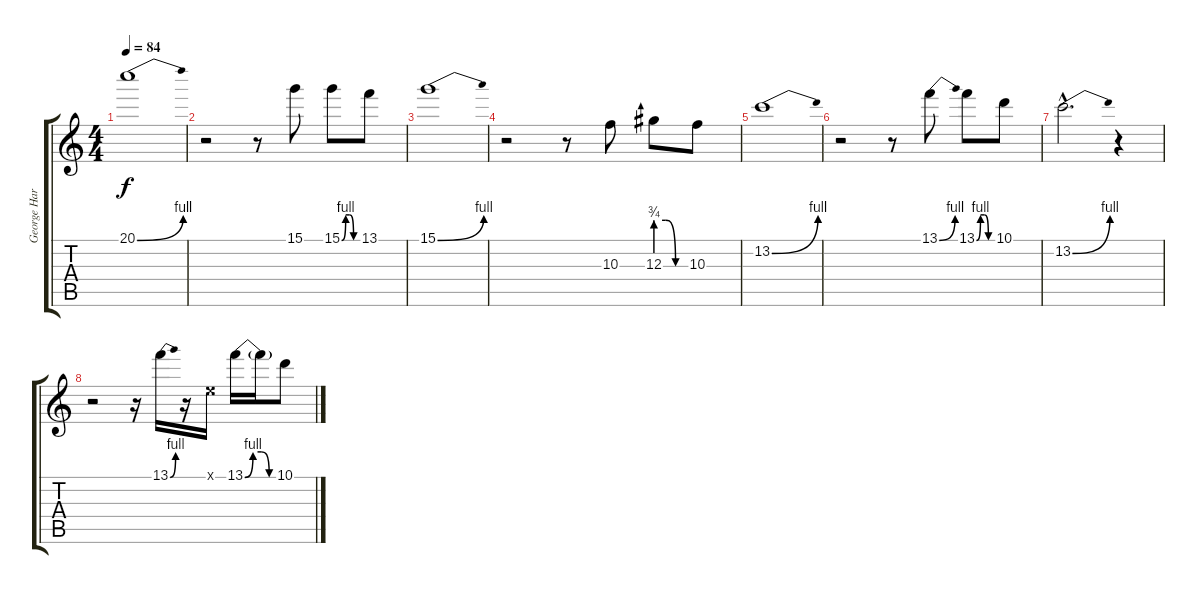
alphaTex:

\track ("George Harrison (Guitare I) " "George Har") {instrument overdrivenguitar}
\staff {score tabs}
\tuning (E4 B3 G3 D3 A2 E2) {hide}
\ts (4 4)
\tempo 84
\clef g2
\ks c
20.1{be (bend 0 0 60 4)}.1{dy f} |
r.2 r.8 15.1.8 15.1{be (custom 0 0 15 4 30 4 45 0 60 0)}.8 13.1.8 |
15.1{be (bend 0 0 60 4)}.1 |
r.2 r.8 10.3.8 12.3{be (custom 0 3 20 3 40 0 60 0)}.8 10.3.8 |
13.2{be (bend 0 0 60 4)}.1 |
r.2 r.8 13.1{be (bend 0 0 60 4)}.8 13.1{be (custom 0 0 15 4 30 4 45 0 60 0)}.8 10.1.8 |
13.2{be (bend 0 0 60 4) hac}.2{d} r.4 |
r.2 r.16 13.1{be (bend 0 0 60 4)}.16 r.16 0.1{x}.16 13.1{be (custom 0 0 15 4 30 4 45 0 60 0)}.16 13.1{t}.16 10.1.8
